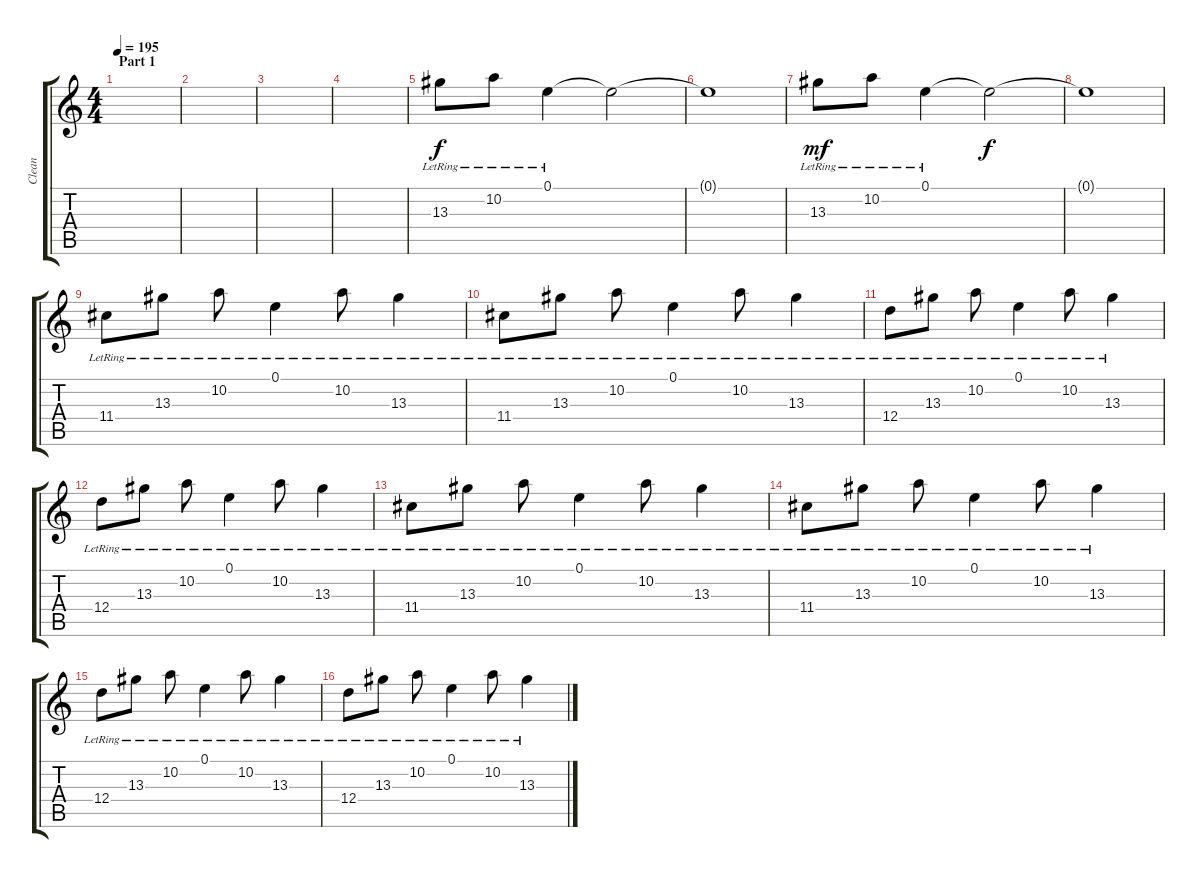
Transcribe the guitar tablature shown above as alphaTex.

\track ("Clean" "Clean") {instrument acousticguitarsteel}
\staff {score tabs}
\tuning (E4 B3 G3 D3 A2 E2) {hide}
\ts (4 4)
\section ("" "Part 1")
\tempo 195
\clef g2
\ks c
|
|
|
|
13.3{lr}.8 10.2{lr}.8 0.1{lr}.4 0.1{t}.2{dy f} |
0.1{t}.1 |
13.3{lr}.8{dy mf} 10.2{lr}.8 0.1{lr}.4 0.1{t}.2{dy f} |
0.1{t}.1 |
11.4{lr}.8 13.3{lr}.8 10.2{lr}.8 0.1{lr}.4 10.2{lr}.8 13.3{lr}.4 |
11.4{lr}.8 13.3{lr}.8 10.2{lr}.8 0.1{lr}.4 10.2{lr}.8 13.3{lr}.4 |
12.4{lr}.8 13.3{lr}.8 10.2{lr}.8 0.1{lr}.4 10.2{lr}.8 13.3{lr}.4 |
12.4{lr}.8 13.3{lr}.8 10.2{lr}.8 0.1{lr}.4 10.2{lr}.8 13.3{lr}.4 |
11.4{lr}.8 13.3{lr}.8 10.2{lr}.8 0.1{lr}.4 10.2{lr}.8 13.3{lr}.4 |
11.4{lr}.8 13.3{lr}.8 10.2{lr}.8 0.1{lr}.4 10.2{lr}.8 13.3{lr}.4 |
12.4{lr}.8 13.3{lr}.8 10.2{lr}.8 0.1{lr}.4 10.2{lr}.8 13.3{lr}.4 |
12.4{lr}.8 13.3{lr}.8 10.2{lr}.8 0.1{lr}.4 10.2{lr}.8 13.3{lr}.4
